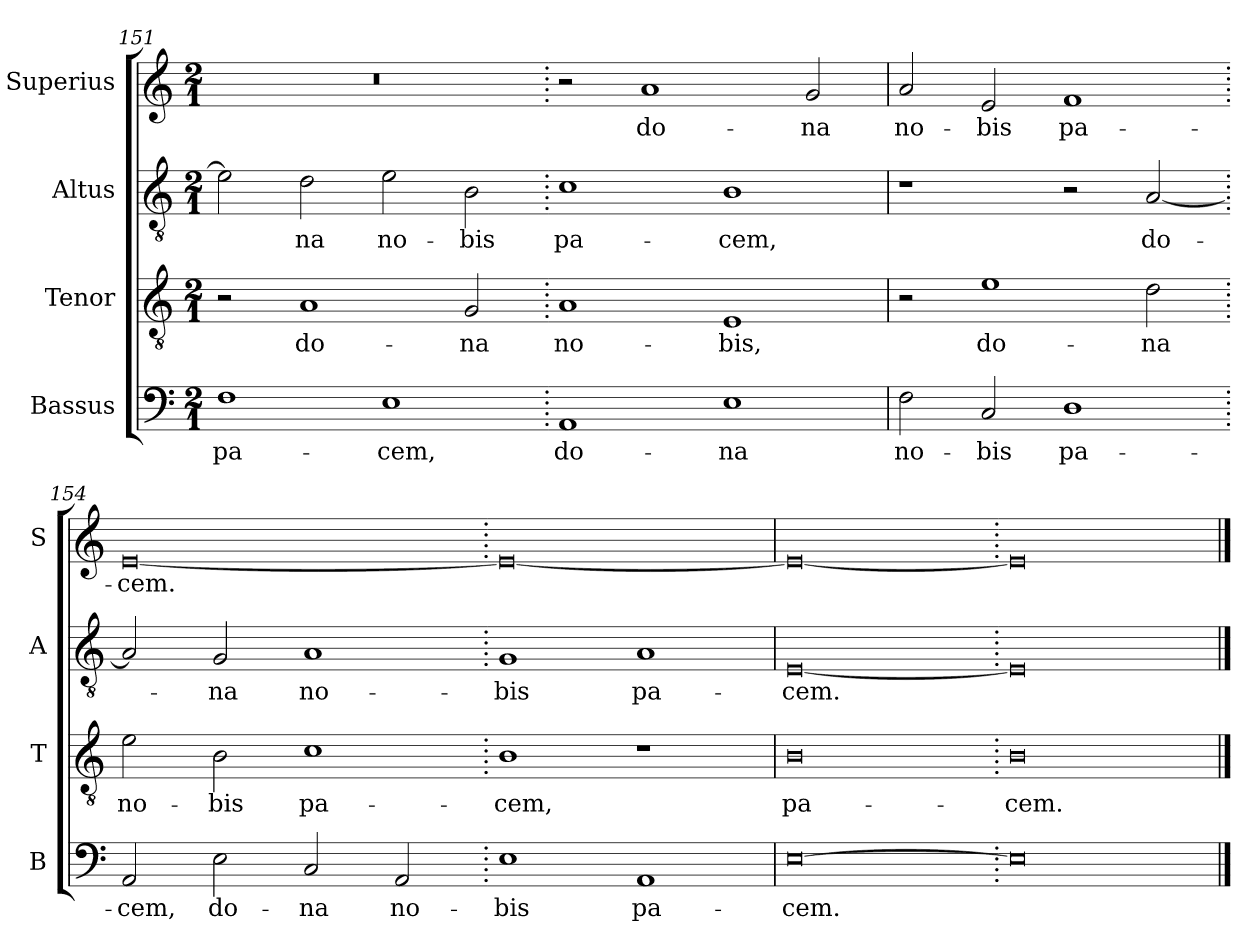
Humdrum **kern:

**kern	**text	**kern	**text	**kern	**text	**kern	**text
*part4	*part4	*part3	*part3	*part2	*part2	*part1	*part1
*staff4	*staff4	*staff3	*staff3	*staff2	*staff2	*staff1	*staff1
*I"Bassus	*	*I"Tenor	*	*I"Altus	*	*I"Superius	*
*I'B	*	*I'T	*	*I'A	*	*I'S	*
*clefF4	*	*clefGv2	*	*clefGv2	*	*clefG2	*
*k[]	*	*k[]	*	*k[]	*	*k[]	*
*M2/1	*	*M2/1	*	*M2/1	*	*M2/1	*
=151	=151	=151	=151	=151	=151	=151	=151
1F	pa-	2r	.	2e\]	.	0r	.
.	.	1A	do-	2d\	-na	.	.
1E	-cem,	.	.	2e\	no-	.	.
.	.	2G/	-na	2B\	-bis	.	.
=152.	=152.	=152.	=152.	=152.	=152.	=152.	=152.
1AA	do-	1A	no-	1c	pa-	2r	.
.	.	.	.	.	.	1a	do-
1E	-na	1E	-bis,	1B	-cem,	.	.
.	.	.	.	.	.	2g/	-na
=153	=153	=153	=153	=153	=153	=153	=153
2F\	no-	2r	.	1r	.	2a/	no-
2C/	-bis	1e	do-	.	.	2e/	-bis
1D	pa-	.	.	2r	.	1f	pa-
.	.	2d\	-na	[2A/	do-	.	.
=154.	=154.	=154.	=154.	=154.	=154.	=154.	=154.
2AA/	-cem,	2e\	no-	2A/]	.	[0e	-cem.
2E\	do-	2B\	-bis	2G/	-na	.	.
2C/	-na	1c	pa-	1A	no-	.	.
2AA/	no-	.	.	.	.	.	.
=155.	=155.	=155.	=155.	=155.	=155.	=155.	=155.
1E	-bis	1B	-cem,	1G	-bis	0e_	.
1AA	pa-	1r	.	1A	pa-	.	.
=156	=156	=156	=156	=156	=156	=156	=156
[0E	-cem.	0B	pa-	[0E	-cem.	0e_	.
=157.	=157.	=157.	=157.	=157.	=157.	=157.	=157.
0E]	.	0B	-cem.	0E]	.	0e]	.
==	==	==	==	==	==	==	==
*-	*-	*-	*-	*-	*-	*-	*-
